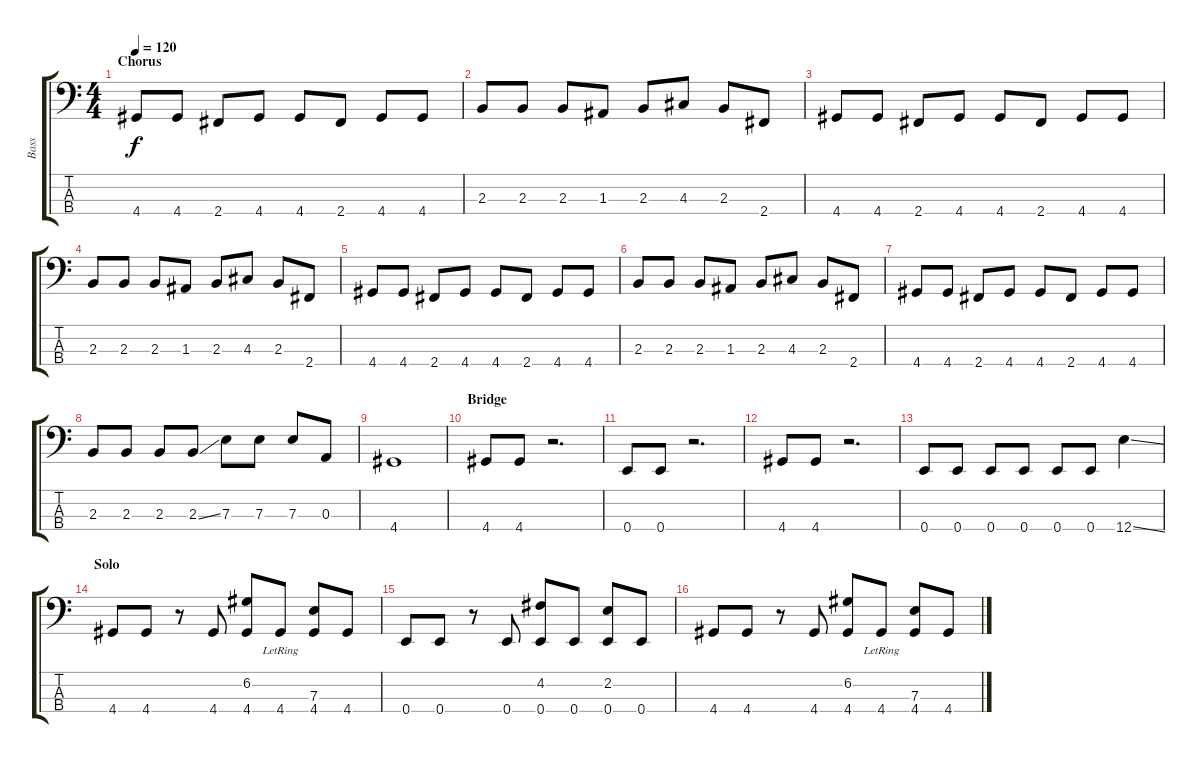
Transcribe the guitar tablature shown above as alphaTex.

\track ("Bass" "Bass") {instrument electricbassfinger}
\staff {score tabs}
\tuning (G2 D2 A1 E1) {hide}
\ts (4 4)
\section ("" "Chorus")
\tempo 120
\clef f4
\ks c
4.4.8{dy f} 4.4.8 2.4.8 4.4.8 4.4.8 2.4.8 4.4.8 4.4.8 |
2.3.8 2.3.8 2.3.8 1.3.8 2.3.8 4.3.8 2.3.8 2.4.8 |
4.4.8 4.4.8 2.4.8 4.4.8 4.4.8 2.4.8 4.4.8 4.4.8 |
2.3.8 2.3.8 2.3.8 1.3.8 2.3.8 4.3.8 2.3.8 2.4.8 |
4.4.8 4.4.8 2.4.8 4.4.8 4.4.8 2.4.8 4.4.8 4.4.8 |
2.3.8 2.3.8 2.3.8 1.3.8 2.3.8 4.3.8 2.3.8 2.4.8 |
4.4.8 4.4.8 2.4.8 4.4.8 4.4.8 2.4.8 4.4.8 4.4.8 |
2.3.8 2.3.8 2.3.8 2.3{ss}.8 7.3.8 7.3.8 7.3.8 0.3.8 |
4.4.1 |
\section ("" "Bridge")
4.4.8 4.4.8 r.2{d} |
0.4.8 0.4.8 r.2{d} |
4.4.8 4.4.8 r.2{d} |
0.4.8 0.4.8 0.4.8 0.4.8 0.4.8 0.4.8 12.4{ss}.4 |
\section ("" "Solo")
4.4.8 4.4.8 r.8 4.4.8 (6.2 4.4).8 4.4{lr}.8 (7.3 4.4).8 4.4.8 |
0.4.8 0.4.8 r.8 0.4.8 (4.2 0.4).8 0.4.8 (2.2 0.4).8 0.4.8 |
4.4.8 4.4.8 r.8 4.4.8 (6.2 4.4).8 4.4{lr}.8 (7.3 4.4).8 4.4.8
